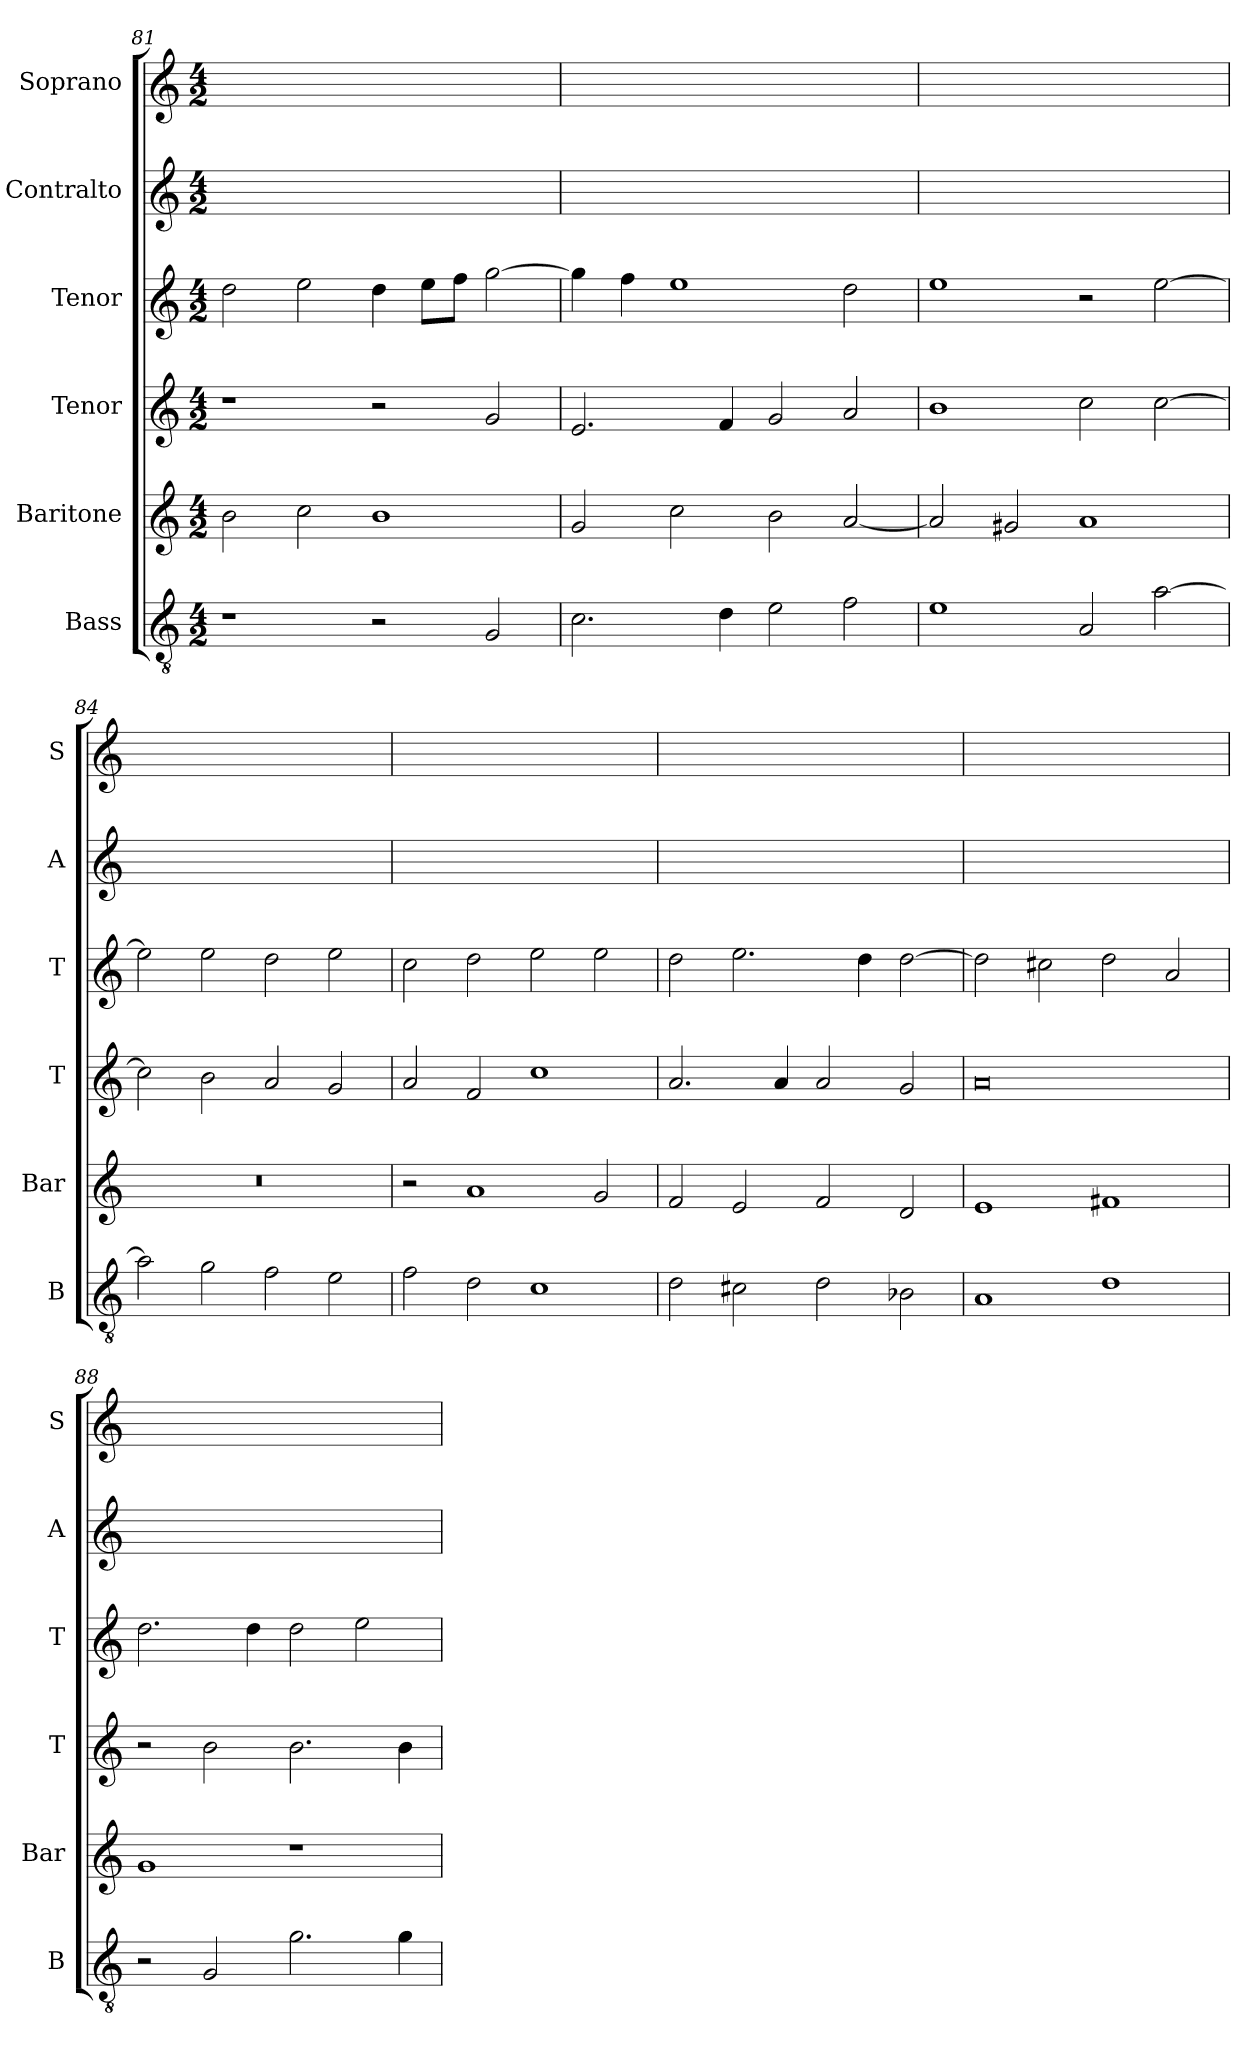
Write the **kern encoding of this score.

**kern	**kern	**kern	**kern	**kern	**kern
*part6	*part5	*part4	*part3	*part2	*part1
*staff6	*staff5	*staff4	*staff3	*staff2	*staff1
*I"Bass	*I"Baritone	*I"Tenor	*I"Tenor	*I"Contralto	*I"Soprano
*I'B	*I'Bar	*I'T	*I'T	*I'A	*I'S
*clefGv2	*clefG2	*clefG2	*clefG2	*clefG2	*clefG2
*k[]	*k[]	*k[]	*k[]	*k[]	*k[]
*G:mix	*G:mix	*G:mix	*G:mix	*G:mix	*G:mix
*M4/2	*M4/2	*M4/2	*M4/2	*M4/2	*M4/2
=81	=81	=81	=81	=81	=81
1r	2b	1r	2dd	0ryy	0ryy
.	2cc	.	2ee	.	.
2r	1b	2r	4dd	.	.
.	.	.	8ee\L	.	.
.	.	.	8ff\J	.	.
2G	.	2g	[2gg	.	.
=82	=82	=82	=82	=82	=82
2.c	2g	2.e	4gg]	0ryy	0ryy
.	.	.	4ff	.	.
.	2cc	.	1ee	.	.
4d	.	4f	.	.	.
2e	2b	2g	.	.	.
2f	[2a	2a	2dd	.	.
=83	=83	=83	=83	=83	=83
1e	2a]	1b	1ee	0ryy	0ryy
.	2g#X	.	.	.	.
2A	1a	2cc	2r	.	.
[2a	.	[2cc	[2ee	.	.
=84	=84	=84	=84	=84	=84
2a]	0r	2cc]	2ee]	0ryy	0ryy
2g	.	2b	2ee	.	.
2f	.	2a	2dd	.	.
2e	.	2g	2ee	.	.
=85	=85	=85	=85	=85	=85
2f	2r	2a	2cc	0ryy	0ryy
2d	1a	2f	2dd	.	.
1c	.	1cc	2ee	.	.
.	2g	.	2ee	.	.
=86	=86	=86	=86	=86	=86
2d	2f	2.a	2dd	0ryy	0ryy
2c#X	2e	.	2.ee	.	.
.	.	4a	.	.	.
2d	2f	2a	.	.	.
.	.	.	4dd	.	.
2B-X	2d	2g	[2dd	.	.
=87	=87	=87	=87	=87	=87
1A	1e	0a	2dd]	0ryy	0ryy
.	.	.	2cc#X	.	.
1d	1f#X	.	2dd	.	.
.	.	.	2a	.	.
=88	=88	=88	=88	=88	=88
2r	1g	2r	2.dd	0ryy	0ryy
2G	.	2b	.	.	.
.	.	.	4dd	.	.
2.g	1r	2.b	2dd	.	.
.	.	.	2ee	.	.
4g	.	4b	.	.	.
=	=	=	=	=	=
*-	*-	*-	*-	*-	*-
